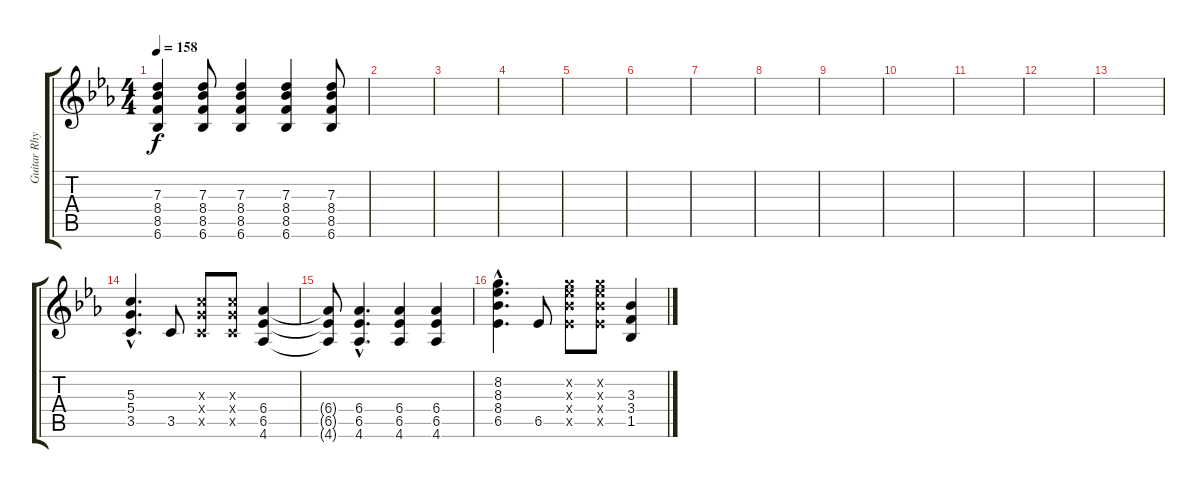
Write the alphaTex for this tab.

\track ("Guitar Rhythm 2" "Guitar Rhy") {instrument distortionguitar}
\staff {score tabs}
\tuning (E4 B3 G3 D3 A2 E2) {hide}
\ts (4 4)
\tempo 158
\clef g2
\ks eb
(7.3 8.4 8.5 6.6).4{dy f} (7.3 8.4 8.5 6.6).8 (7.3 8.4 8.5 6.6).4 (7.3 8.4 8.5 6.6).4 (7.3 8.4 8.5 6.6).8 |
|
|
|
|
|
|
|
|
|
|
|
|
(5.3{hac} 5.4{hac} 3.5{hac}).4{d} 3.5.8 (5.3{x} 5.4{x} 3.5{x}).8 (5.3{x} 5.4{x} 3.5{x}).8 (6.4 6.5 4.6).4 |
(6.4{t} 6.5{t} 4.6{t}).8 (6.4{hac} 6.5{hac} 4.6{hac}).4{d} (6.4 6.5 4.6).4 (6.4 6.5 4.6).4 |
(8.2{hac} 8.3{hac} 8.4{hac} 6.5{hac}).4{d} 6.5.8 (8.2{x} 8.3{x} 8.4{x} 6.5{x}).8 (8.2{x} 8.3{x} 8.4{x} 6.5{x}).8 (3.3 3.4 1.5).4
